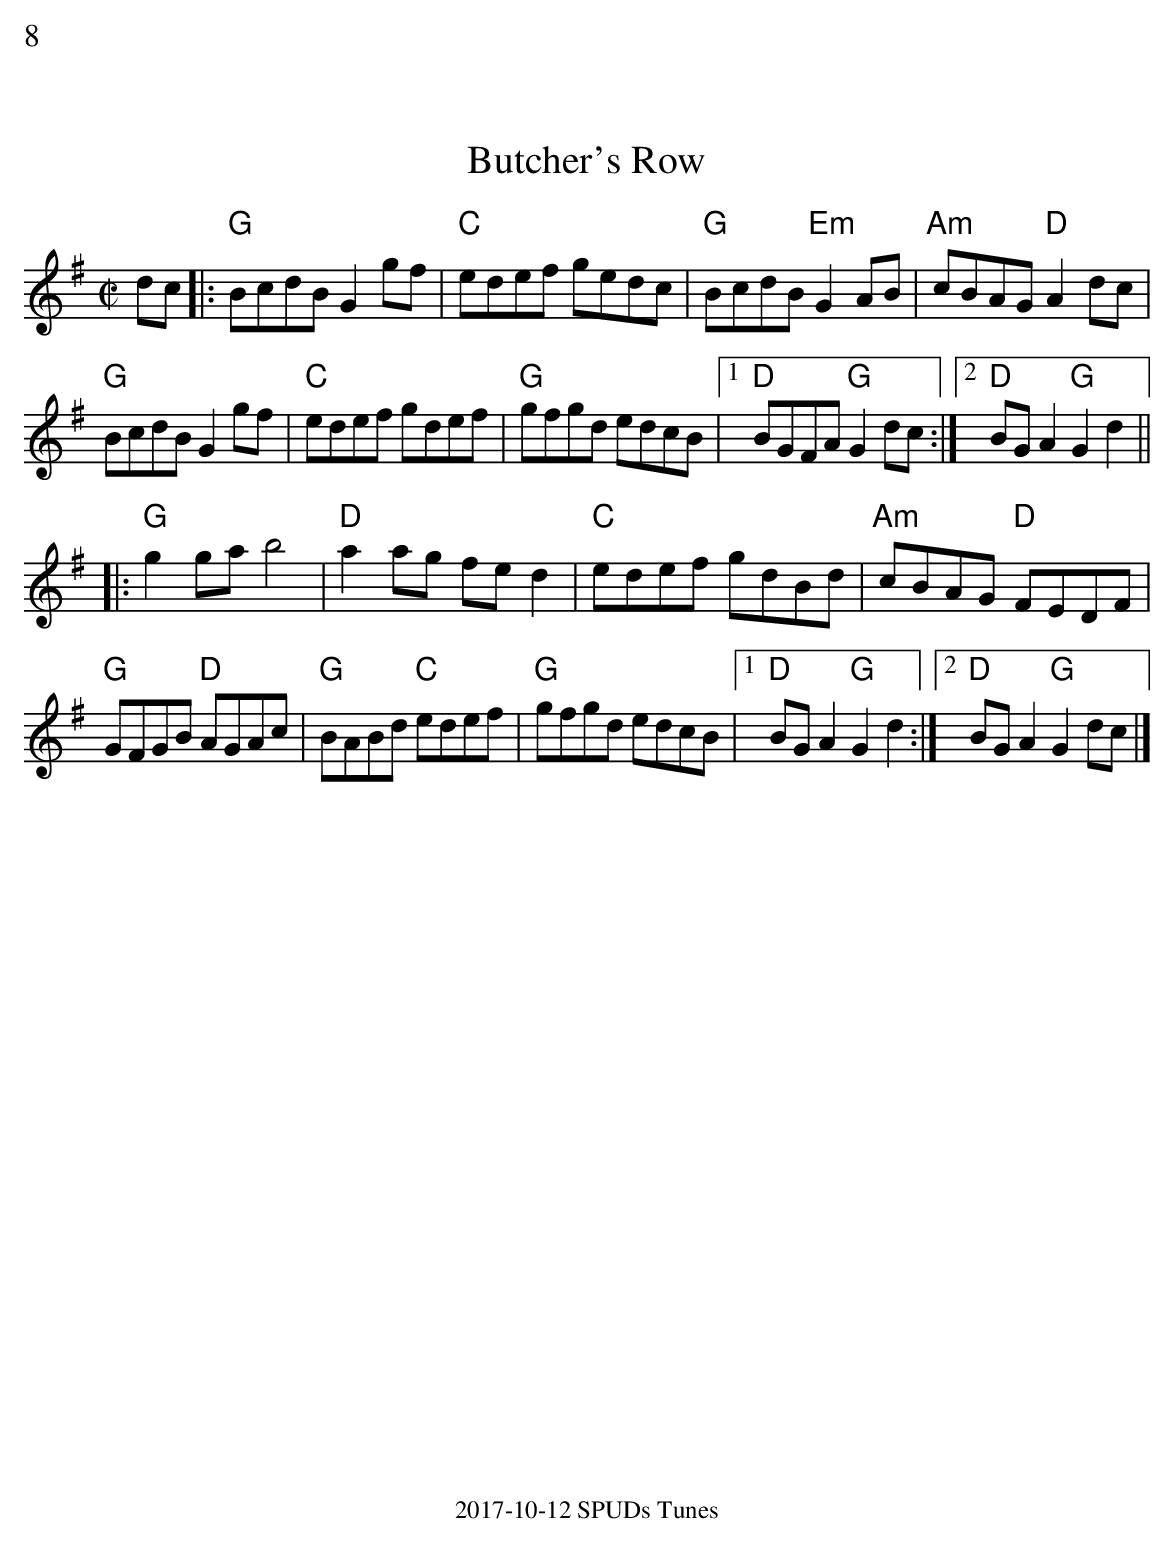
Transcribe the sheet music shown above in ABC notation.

X:1
%%text 8
T: Butcher's Row
M: C|
L: 1/8
K: G
dc|:"G"BcdB G2 gf|"C"edef gedc|"G"BcdB "Em"G2 AB|"Am"cBAG "D"A2 dc|
"G"BcdB G2gf|"C"edef gdef |"G"gfgd edcB|1"D"BGFA "G"G2 dc:|2"D"BG A2 "G"G2 d2||
|:"G"g2 ga b4|"D"a2 ag fe d2|"C"edef gdBd|"Am"cBAG "D"FEDF|
"G"GFGB "D"AGAc|"G"BABd "C"edef|"G"gfgd edcB|1"D"BGA2 "G"G2 d2:|2"D"BG A2 "G"G2 dc|]
